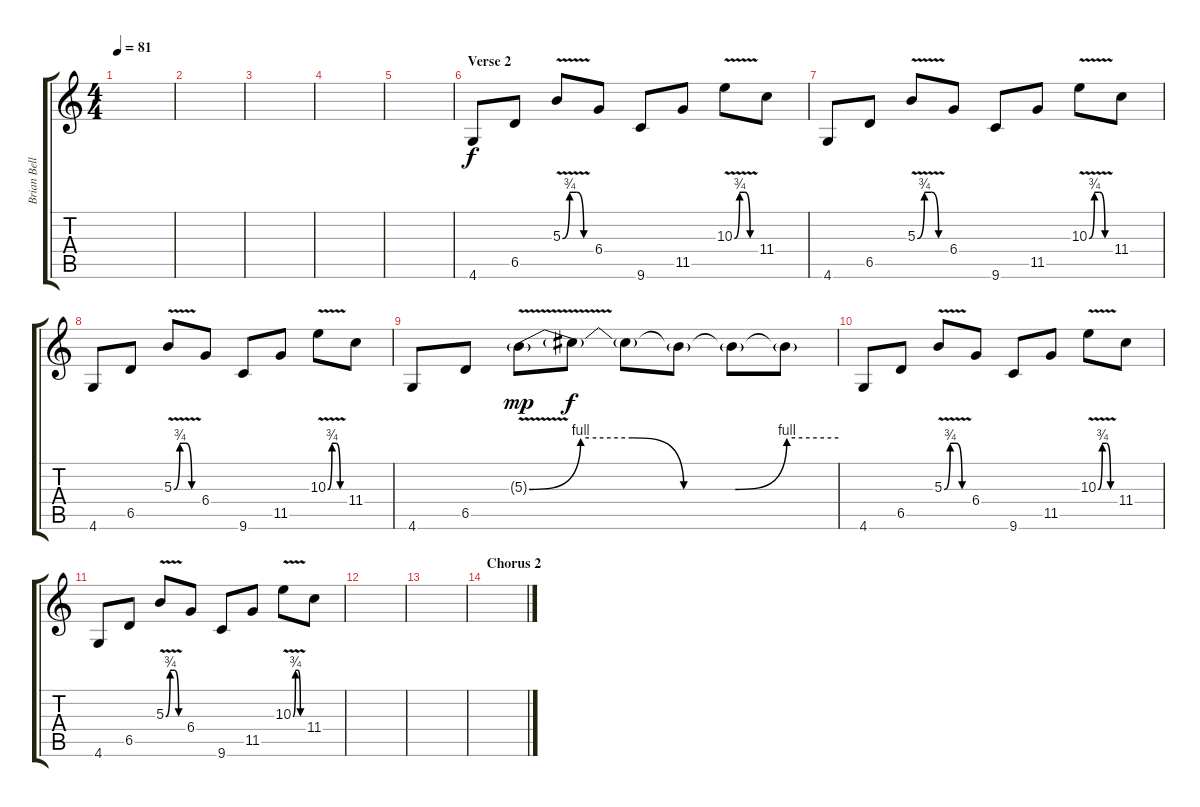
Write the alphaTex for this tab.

\track ("Brian Bell-Acoustic" "Brian Bell") {instrument acousticguitarsteel}
\staff {score tabs}
\tuning (Eb4 Bb3 Gb3 Db3 Ab2 Eb2) {hide}
\ts (4 4)
\tempo 81
\clef g2
\ks c
|
|
|
|
|
\section ("" "Verse 2")
4.6.8 6.5.8 5.3{be (custom 0 0 15 3 30 3 45 0 60 0) v}.8 6.4.8 9.6.8 11.5.8 10.3{be (custom 0 0 15 3 30 3 45 0 60 0) v}.8 11.4.8 |
4.6.8 6.5.8 5.3{be (custom 0 0 15 3 30 3 45 0 60 0) v}.8 6.4.8 9.6.8 11.5.8 10.3{be (custom 0 0 15 3 30 3 45 0 60 0) v}.8 11.4.8 |
4.6.8 6.5.8 5.3{be (custom 0 0 15 3 30 3 45 0 60 0) v}.8 6.4.8 9.6.8 11.5.8 10.3{be (custom 0 0 15 3 30 3 45 0 60 0) v}.8 11.4.8 |
4.6.8 6.5.8 5.3{be (custom 0 0 10 4 20 4 30 0 40 0 50 4 60 4) v g}.8{dy mp} 5.3{t}.8{dy f} 5.3{t}.8 5.3{t}.8 5.3{t}.8 5.3{t}.8 |
4.6.8 6.5.8 5.3{be (custom 0 0 15 3 30 3 45 0 60 0) v}.8 6.4.8 9.6.8 11.5.8 10.3{be (custom 0 0 15 3 30 3 45 0 60 0) v}.8 11.4.8 |
4.6.8 6.5.8 5.3{be (custom 0 0 15 3 30 3 45 0 60 0) v}.8 6.4.8 9.6.8 11.5.8 10.3{be (custom 0 0 15 3 30 3 45 0 60 0) v}.8 11.4.8 |
|
|
\section ("" "Chorus 2")
